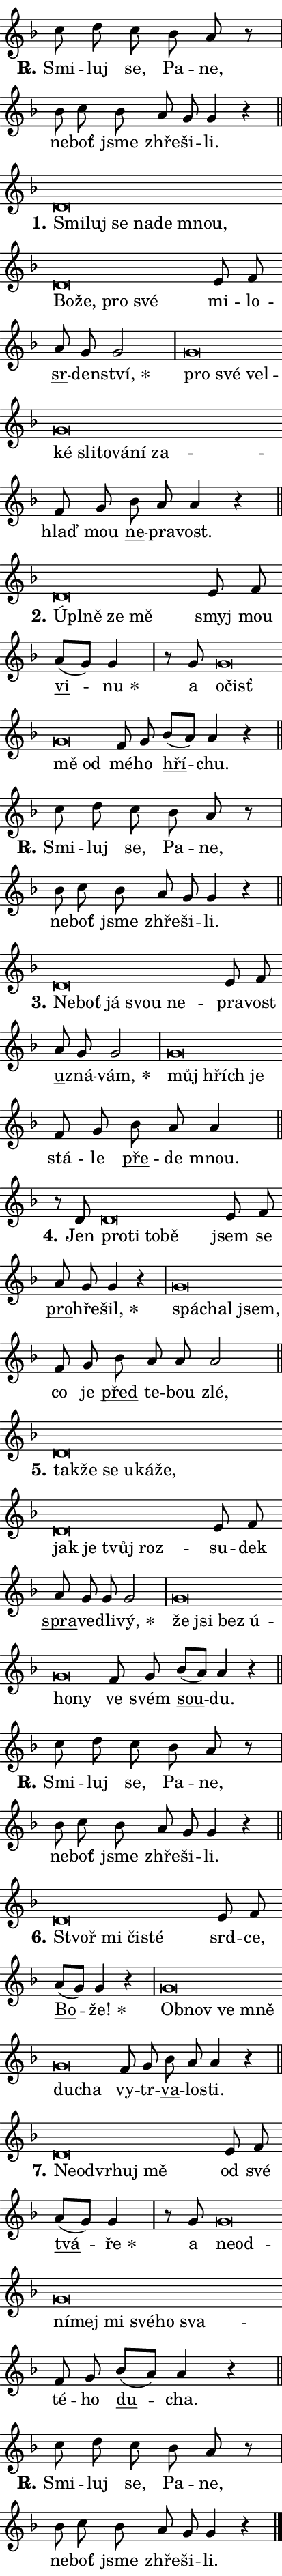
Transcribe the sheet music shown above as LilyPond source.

\version "2.22.1"
\header { tagline = "" }
\paper {
  indent = 0\cm
  top-margin = 0\cm
  right-margin = 0\cm
  bottom-margin = 0\cm
  left-margin = 0\cm
  paper-width = 7\cm
  page-breaking = #ly:one-page-breaking
  system-system-spacing.basic-distance = #11
  score-system-spacing.basic-distance = #11
  ragged-last = ##f
}


%% Author: Thomas Morley
%% https://lists.gnu.org/archive/html/lilypond-user/2020-05/msg00002.html
#(define (line-position grob)
"Returns position of @var[grob} in current system:
   @code{'start}, if at first time-step
   @code{'end}, if at last time-step
   @code{'middle} otherwise
"
  (let* ((col (ly:item-get-column grob))
         (ln (ly:grob-object col 'left-neighbor))
         (rn (ly:grob-object col 'right-neighbor))
         (col-to-check-left (if (ly:grob? ln) ln col))
         (col-to-check-right (if (ly:grob? rn) rn col))
         (break-dir-left
           (and
             (ly:grob-property col-to-check-left 'non-musical #f)
             (ly:item-break-dir col-to-check-left)))
         (break-dir-right
           (and
             (ly:grob-property col-to-check-right 'non-musical #f)
             (ly:item-break-dir col-to-check-right))))
        (cond ((eqv? 1 break-dir-left) 'start)
              ((eqv? -1 break-dir-right) 'end)
              (else 'middle))))

#(define (tranparent-at-line-position vctor)
  (lambda (grob)
  "Relying on @code{line-position} select the relevant enry from @var{vctor}.
Used to determine transparency,"
    (case (line-position grob)
      ((end) (not (vector-ref vctor 0)))
      ((middle) (not (vector-ref vctor 1)))
      ((start) (not (vector-ref vctor 2))))))

noteHeadBreakVisibility =
#(define-music-function (break-visibility)(vector?)
"Makes @code{NoteHead}s transparent relying on @var{break-visibility}"
#{
  \override NoteHead.transparent =
    #(tranparent-at-line-position break-visibility)
#})

#(define delete-ledgers-for-transparent-note-heads
  (lambda (grob)
    "Reads whether a @code{NoteHead} is transparent.
If so this @code{NoteHead} is removed from @code{'note-heads} from
@var{grob}, which is supposed to be @code{LedgerLineSpanner}.
As a result ledgers are not printed for this @code{NoteHead}"
    (let* ((nhds-array (ly:grob-object grob 'note-heads))
           (nhds-list
             (if (ly:grob-array? nhds-array)
                 (ly:grob-array->list nhds-array)
                 '()))
           ;; Relies on the transparent-property being done before
           ;; Staff.LedgerLineSpanner.after-line-breaking is executed.
           ;; This is fragile ...
           (to-keep
             (remove
               (lambda (nhd)
                 (ly:grob-property nhd 'transparent #f))
               nhds-list)))
      ;; TODO find a better method to iterate over grob-arrays, similiar
      ;; to filter/remove etc for lists
      ;; For now rebuilt from scratch
      (set! (ly:grob-object grob 'note-heads)  '())
      (for-each
        (lambda (nhd)
          (ly:pointer-group-interface::add-grob grob 'note-heads nhd))
        to-keep))))

hideNotes = {
  \noteHeadBreakVisibility #begin-of-line-visible
}
unHideNotes = {
  \noteHeadBreakVisibility #all-visible
}

% work-around for resetting accidentals
% https://lilypond.org/doc/v2.23/Documentation/notation/displaying-rhythms#unmetered-music
cadenzaMeasure = {
  \cadenzaOff
  \partial 1024 s1024
  \cadenzaOn
}

#(define-markup-command (accent layout props text) (markup?)
  "Underline accented syllable"
  (interpret-markup layout props
    #{\markup \override #'(offset . 4.3) \underline { #text }#}))

responsum = \markup \concat {
  "R" \hspace #-1.05 \path #0.1 #'((moveto 0 0.07) (lineto 0.9 0.8)) \hspace #0.05 "."
}

\layout {
    \context {
        \Staff
        \remove "Time_signature_engraver"
        \override LedgerLineSpanner.after-line-breaking = #delete-ledgers-for-transparent-note-heads
    }
    \context {
        \Voice {
            \override NoteHead.output-attributes = #'((class . "notehead"))
            \override Hairpin.height = #0.55
        }
    }
    \context {
        \Lyrics {
            \override StanzaNumber.output-attributes = #'((class . "stanzanumber"))
            \override LyricSpace.minimum-distance = #0.9
            \override LyricText.font-name = #"TeX Gyre Schola"
            \override LyricText.font-size = 1
            \override StanzaNumber.font-name = #"TeX Gyre Schola Bold"
            \override StanzaNumber.font-size = 1
        }
    }
}

% magnetic-lyrics.ily
%
%   written by
%     Jean Abou Samra <jean@abou-samra.fr>
%     Werner Lemberg <wl@gnu.org>
%
%   adapted by
%     Jiri Hon <jiri.hon@gmail.com>
%
% Version 2022-Apr-15

% https://www.mail-archive.com/lilypond-user@gnu.org/msg149350.html

#(define (Left_hyphen_pointer_engraver context)
   "Collect syllable-hyphen-syllable occurrences in lyrics and store
them in properties.  This engraver only looks to the left.  For
example, if the lyrics input is @code{foo -- bar}, it does the
following.

@itemize @bullet
@item
Set the @code{text} property of the @code{LyricHyphen} grob between
@q{foo} and @q{bar} to @code{foo}.

@item
Set the @code{left-hyphen} property of the @code{LyricText} grob with
text @q{foo} to the @code{LyricHyphen} grob between @q{foo} and
@q{bar}.
@end itemize

Use this auxiliary engraver in combination with the
@code{lyric-@/text::@/apply-@/magnetic-@/offset!} hook."
   (let ((hyphen #f)
         (text #f))
     (make-engraver
      (acknowledgers
       ((lyric-syllable-interface engraver grob source-engraver)
        (set! text grob)))
      (end-acknowledgers
       ((lyric-hyphen-interface engraver grob source-engraver)
        ;(when (not (grob::has-interface grob 'lyric-space-interface))
          (set! hyphen grob)));)
      ((stop-translation-timestep engraver)
       (when (and text hyphen)
         (ly:grob-set-object! text 'left-hyphen hyphen))
       (set! text #f)
       (set! hyphen #f)))))

#(define (lyric-text::apply-magnetic-offset! grob)
   "If the space between two syllables is less than the value in
property @code{LyricText@/.details@/.squash-threshold}, move the right
syllable to the left so that it gets concatenated with the left
syllable.

Use this function as a hook for
@code{LyricText@/.after-@/line-@/breaking} if the
@code{Left_@/hyphen_@/pointer_@/engraver} is active."
   (let ((hyphen (ly:grob-object grob 'left-hyphen #f)))
     (when hyphen
       (let ((left-text (ly:spanner-bound hyphen LEFT)))
         (when (grob::has-interface left-text 'lyric-syllable-interface)
           (let* ((common (ly:grob-common-refpoint grob left-text X))
                  (this-x-ext (ly:grob-extent grob common X))
                  (left-x-ext
                   (begin
                     ;; Trigger magnetism for left-text.
                     (ly:grob-property left-text 'after-line-breaking)
                     (ly:grob-extent left-text common X)))
                  ;; `delta` is the gap width between two syllables.
                  (delta (- (interval-start this-x-ext)
                            (interval-end left-x-ext)))
                  (details (ly:grob-property grob 'details))
                  (threshold (assoc-get 'squash-threshold details 0.2)))
             (when (< delta threshold)
               (let* (;; We have to manipulate the input text so that
                      ;; ligatures crossing syllable boundaries are not
                      ;; disabled.  For languages based on the Latin
                      ;; script this is essentially a beautification.
                      ;; However, for non-Western scripts it can be a
                      ;; necessity.
                      (lt (ly:grob-property left-text 'text))
                      (rt (ly:grob-property grob 'text))
                      (is-space (grob::has-interface hyphen 'lyric-space-interface))
                      (space (if is-space " " ""))
                      (space-markup (grob-interpret-markup grob " "))
                      (space-size (interval-length (ly:stencil-extent space-markup X)))
                      (extra-delta (if is-space space-size 0))
                      ;; Append new syllable.
                      (ltrt-space (if (and (string? lt) (string? rt))
                                (string-append lt space rt)
                                (make-concat-markup (list lt space rt))))
                      ;; Right-align `ltrt` to the right side.
                      (ltrt-space-markup (grob-interpret-markup
                               grob
                               (make-translate-markup
                                (cons (interval-length this-x-ext) 0)
                                (make-right-align-markup ltrt-space)))))
                 (begin
                   ;; Don't print `left-text`.
                   (ly:grob-set-property! left-text 'stencil #f)
                   ;; Set text and stencil (which holds all collected
                   ;; syllables so far) and shift it to the left.
                   (ly:grob-set-property! grob 'text ltrt-space)
                   (ly:grob-set-property! grob 'stencil ltrt-space-markup)
                   (ly:grob-translate-axis! grob (- (- delta extra-delta)) X))))))))))


#(define (lyric-hyphen::displace-bounds-first grob)
   ;; Make very sure this callback isn't triggered too early.
   (let ((left (ly:spanner-bound grob LEFT))
         (right (ly:spanner-bound grob RIGHT)))
     (ly:grob-property left 'after-line-breaking)
     (ly:grob-property right 'after-line-breaking)
     (ly:lyric-hyphen::print grob)))

squashThreshold = #0.4

\layout {
  \context {
    \Lyrics
    \consists #Left_hyphen_pointer_engraver
    \override LyricText.after-line-breaking =
      #lyric-text::apply-magnetic-offset!
    \override LyricHyphen.stencil = #lyric-hyphen::displace-bounds-first
    \override LyricText.details.squash-threshold = \squashThreshold
    \override LyricHyphen.minimum-distance = 0
    \override LyricHyphen.minimum-length = \squashThreshold
  }
}

squash = \override LyricText.details.squash-threshold = 9999
unSquash = \override LyricText.details.squash-threshold = \squashThreshold

left = \override LyricText.self-alignment-X = #LEFT
unLeft = \revert LyricText.self-alignment-X

starOffset = #(lambda (grob) 
                (let ((x_offset (ly:self-alignment-interface::aligned-on-x-parent grob)))
                  (if (= x_offset 0) 0 (+ x_offset 1.2))))

star = #(define-music-function (syllable)(string?)
"Append star separator at the end of a syllable"
#{
  \once \override LyricText.X-offset = #starOffset
  \lyricmode { \markup {
    #syllable
    \override #'((font-name . "TeX Gyre Schola Bold")) \hspace #0.2 \lower #0.65 \larger "*"
  } }
#})

starAccent = #(define-music-function (syllable)(string?)
"Append star separator at the end of a syllable and make accent"
#{
  \once \override LyricText.X-offset = #starOffset
  \lyricmode { \markup {
    \accent #syllable
    \override #'((font-name . "TeX Gyre Schola Bold")) \hspace #0.2 \lower #0.65 \larger "*"
  } }
#})

breath = #(define-music-function (syllable)(string?)
"Append breathing indicator at the end of a syllable"
#{
  \lyricmode { \markup { #syllable "+" } }
#})

optionalBreath = #(define-music-function (syllable)(string?)
"Append optional breathing indicator at the end of a syllable"
#{
  \lyricmode { \markup { #syllable "(+)" } }
#})


\score {
    <<
        \new Voice = "melody" { \cadenzaOn \key f \major \relative { c''8 d c bes a r \cadenzaMeasure \bar "|" bes c bes \bar "" a g g4 r \cadenzaMeasure \bar "||" \break }
\relative { d'\breve*1/16 \hideNotes \breve*1/16 \bar "" \breve*1/16 \bar "" \breve*1/16 \bar "" \breve*1/16 \bar "" \breve*1/16 \bar "" \breve*1/16 \bar "" \breve*1/16 \bar "" \breve*1/16 \breve*1/16 \bar "" \unHideNotes e8 f \bar "" a g g2 \cadenzaMeasure \bar "|" g\breve*1/16 \hideNotes \breve*1/16 \bar "" \breve*1/16 \bar "" \breve*1/16 \bar "" \breve*1/16 \bar "" \breve*1/16 \bar "" \breve*1/16 \bar "" \breve*1/16 \breve*1/16 \bar "" \unHideNotes f8 g \bar "" bes a a4 r \cadenzaMeasure \bar "||" \break }
\relative { d'\breve*1/16 \hideNotes \breve*1/16 \bar "" \breve*1/16 \breve*1/16 \bar "" \unHideNotes e8 f \bar "" a[( g)] g4 \cadenzaMeasure \bar "|" r8 g8 g\breve*1/16 \hideNotes \breve*1/16 \bar "" \breve*1/16 \breve*1/16 \bar "" \unHideNotes f8 g \bar "" bes[( a)] a4 r \cadenzaMeasure \bar "||" \break }
\relative { c''8 d c bes a r \cadenzaMeasure \bar "|" bes c bes \bar "" a g g4 r \cadenzaMeasure \bar "||" \break }
\relative { d'\breve*1/16 \hideNotes \breve*1/16 \bar "" \breve*1/16 \bar "" \breve*1/16 \breve*1/16 \bar "" \unHideNotes e8 f \bar "" a g g2 \cadenzaMeasure \bar "|" g\breve*1/16 \hideNotes \breve*1/16 \breve*1/16 \bar "" \unHideNotes f8 g \bar "" bes a a4 \cadenzaMeasure \bar "||" \break }
\relative { r8 d'8 d\breve*1/16 \hideNotes \breve*1/16 \bar "" \breve*1/16 \breve*1/16 \bar "" \unHideNotes e8 f \bar "" a g g4 r \cadenzaMeasure \bar "|" g\breve*1/16 \hideNotes \breve*1/16 \breve*1/16 \bar "" \unHideNotes f8 g \bar "" bes a a a2 \cadenzaMeasure \bar "||" \break }
\relative { d'\breve*1/16 \hideNotes \breve*1/16 \bar "" \breve*1/16 \bar "" \breve*1/16 \bar "" \breve*1/16 \bar "" \breve*1/16 \bar "" \breve*1/16 \bar "" \breve*1/16 \bar "" \breve*1/16 \breve*1/16 \bar "" \unHideNotes e8 f \bar "" a g g g2 \cadenzaMeasure \bar "|" g\breve*1/16 \hideNotes \breve*1/16 \bar "" \breve*1/16 \bar "" \breve*1/16 \bar "" \breve*1/16 \breve*1/16 \bar "" \unHideNotes f8 g \bar "" bes[( a)] a4 r \cadenzaMeasure \bar "||" \break }
\relative { c''8 d c bes a r \cadenzaMeasure \bar "|" bes c bes \bar "" a g g4 r \cadenzaMeasure \bar "||" \break }
\relative { d'\breve*1/16 \hideNotes \breve*1/16 \bar "" \breve*1/16 \breve*1/16 \bar "" \unHideNotes e8 f \bar "" a[( g)] g4 r \cadenzaMeasure \bar "|" g\breve*1/16 \hideNotes \breve*1/16 \bar "" \breve*1/16 \bar "" \breve*1/16 \bar "" \breve*1/16 \breve*1/16 \bar "" \unHideNotes f8 g \bar "" bes a a4 r \cadenzaMeasure \bar "||" \break }
\relative { d'\breve*1/16 \hideNotes \breve*1/16 \bar "" \breve*1/16 \bar "" \breve*1/16 \breve*1/16 \bar "" \unHideNotes e8 f \bar "" a[( g)] g4 \cadenzaMeasure \bar "|" r8 g8 g\breve*1/16 \hideNotes \breve*1/16 \bar "" \breve*1/16 \bar "" \breve*1/16 \bar "" \breve*1/16 \bar "" \breve*1/16 \bar "" \breve*1/16 \breve*1/16 \bar "" \unHideNotes f8 g \bar "" bes[( a)] a4 r \cadenzaMeasure \bar "||" \break }
\relative { c''8 d c bes a r \cadenzaMeasure \bar "|" bes c bes \bar "" a g g4 r \cadenzaMeasure \bar "||" \break } \bar "|." }
        \new Lyrics \lyricsto "melody" { \lyricmode { \set stanza = \responsum
Smi -- luj se, Pa -- ne, ne -- boť jsme zhře -- ši -- li.
\set stanza = "1."
\left Smi -- \squash luj se na -- de mnou, Bo -- že, pro své \unLeft \unSquash mi -- lo -- \markup \accent sr -- den -- \star ství, \left pro \squash své vel -- ké sli -- to -- vá -- ní za -- \unLeft \unSquash hlaď mou \markup \accent ne -- pra -- vost.
\set stanza = "2."
\left Úpl -- \squash ně ze mě \unLeft \unSquash smyj mou \markup \accent vi -- \star nu a \left o -- \squash čisť mě od \unLeft \unSquash mé -- ho \markup \accent hří -- chu.
\set stanza = \responsum
Smi -- luj se, Pa -- ne, ne -- boť jsme zhře -- ši -- li.
\set stanza = "3."
\left Ne -- \squash boť já svou ne -- \unLeft \unSquash pra -- vost \markup \accent u -- zná -- \star vám, \left můj \squash hřích je \unLeft \unSquash stá -- le \markup \accent pře -- de mnou.
\set stanza = "4."
Jen \left pro -- \squash ti to -- bě \unLeft \unSquash jsem se \markup \accent pro -- hře -- \star šil, \left spá -- \squash chal jsem, \unLeft \unSquash co je \markup \accent před te -- bou zlé,
\set stanza = "5."
\left tak -- \squash že se u -- ká -- že, jak je tvůj roz -- \unLeft \unSquash su -- dek \markup \accent spra -- ve -- dli -- \star vý, \left že \squash jsi bez ú -- ho -- ny \unLeft \unSquash ve svém \markup \accent sou -- du.
\set stanza = \responsum
Smi -- luj se, Pa -- ne, ne -- boť jsme zhře -- ši -- li.
\set stanza = "6."
\left Stvoř \squash mi či -- sté \unLeft \unSquash srd -- ce, \markup \accent Bo -- \star že! \left Ob -- \squash nov ve mně du -- cha \unLeft \unSquash vy -- tr -- \markup \accent va -- lo -- sti.
\set stanza = "7."
\left Ne -- \squash od -- vr -- huj mě \unLeft \unSquash od své \markup \accent tvá -- \star ře a \left ne -- \squash od -- ní -- mej mi své -- ho sva -- \unLeft \unSquash té -- ho \markup \accent du -- cha.
\set stanza = \responsum
Smi -- luj se, Pa -- ne, ne -- boť jsme zhře -- ši -- li. } }
    >>
    \layout {}
}
